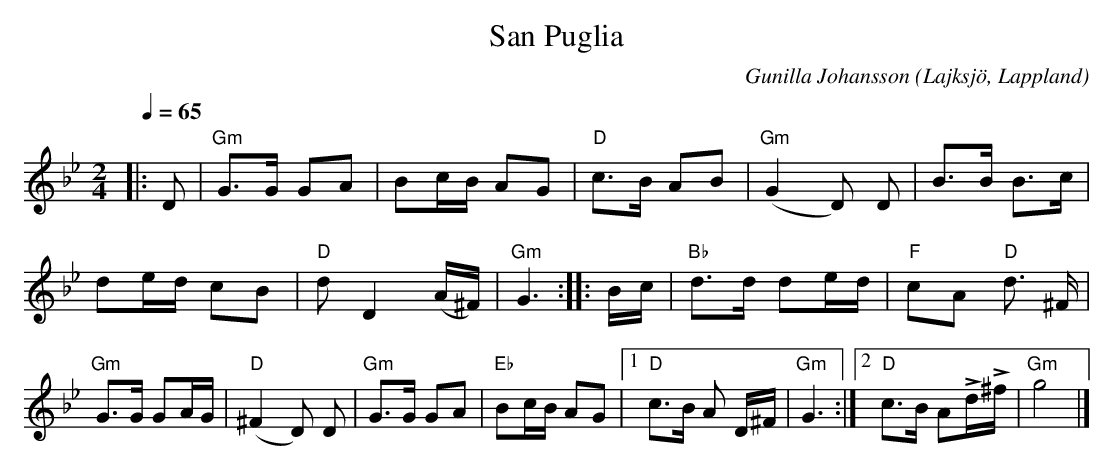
X:1
T:San Puglia
C:Gunilla Johansson
O:Lajksjö, Lappland
Q:1/4=65
M:2/4
L:1/16
K:Gm
|:D2|"Gm"G3G G2A2|B2cB A2G2|"D"c3B A2B2|"Gm"(G4 D2) D2|B3B B3c|d2ed c2B2|"D"d2 D4 (A^F)|"Gm"G6::Bc|"Bb"d3d d2ed|"F"c2A2 "D"d3 ^F|"Gm"G3G G2AG|"D"(^F4 D2) D2|"Gm"G3G G2A2|"Eb"B2cB A2G2|1"D" c3B A2 D^F|"Gm"G6 :|2"D"c3B A2LdL^f|"Gm"g8|]
